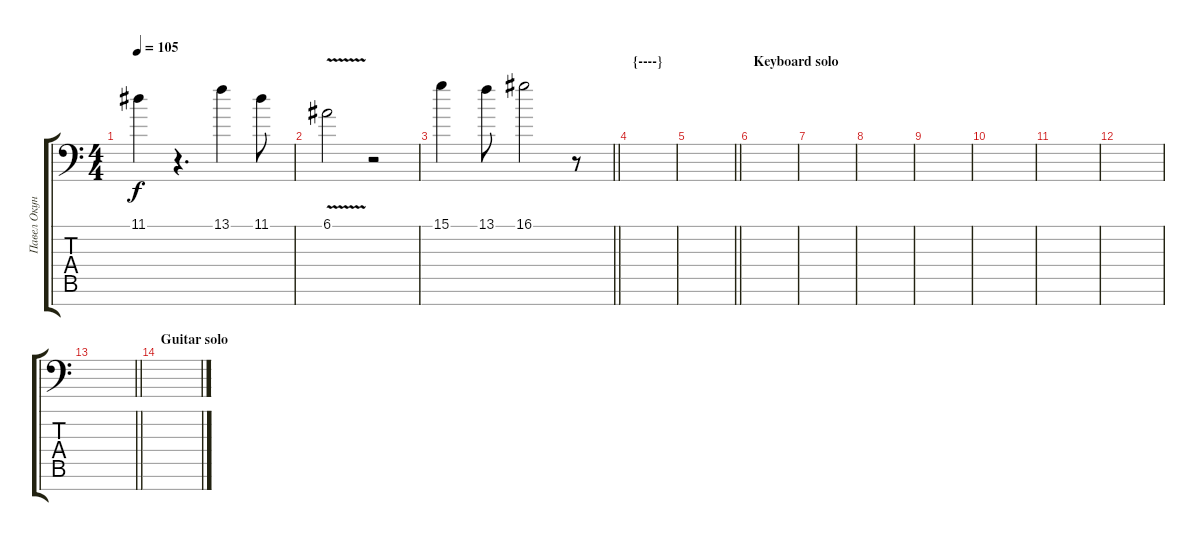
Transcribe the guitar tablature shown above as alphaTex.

\track ("Павел Окунев" "Павел Окун") {instrument violin}
\staff {score tabs}
\tuning (E4 B3 G3 D3 A2 E2 C-1) {hide}
\ts (4 4)
\tempo 105
\clef f4
\ks c
11.1.4{dy f} r.4{d} 13.1.4 11.1.8 |
6.1{v}.2 r.2 |
\barLineRight lightlight
15.1.4 13.1.8 16.1.2 r.8 |
\section ("" "{----}")
|
\barLineRight lightlight
|
\section ("" "Keyboard solo")
|
|
|
|
|
|
|
\barLineRight lightlight
|
\section ("" "Guitar solo")
